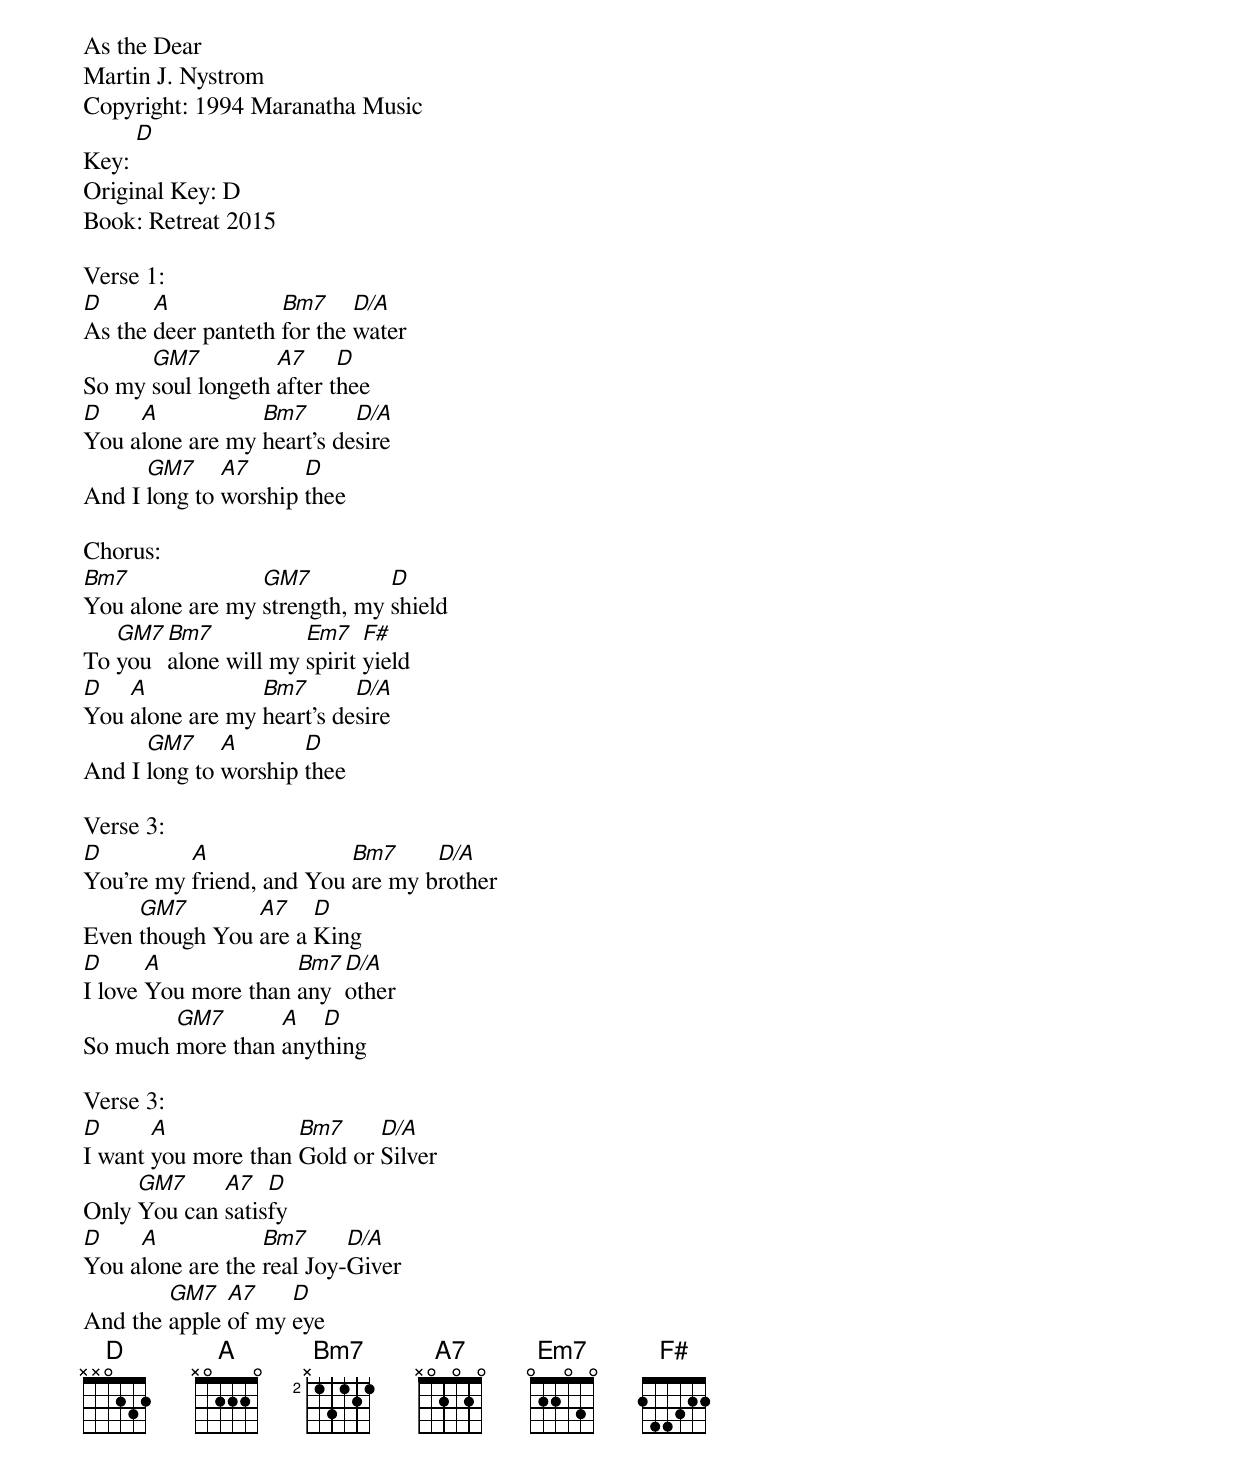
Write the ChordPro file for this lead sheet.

As the Dear
Martin J. Nystrom
Copyright: 1994 Maranatha Music
Key: [D]
Original Key: D
Book: Retreat 2015

Verse 1:
[D]As the [A]deer panteth [Bm7]for the [D/A]water
So my [GM7]soul longeth [A7]after t[D]hee
[D]You a[A]lone are my [Bm7]heart's de[D/A]sire
And I [GM7]long to [A7]worship [D]thee

Chorus:
[Bm7]You alone are my [GM7]strength, my [D]shield
To [GM7]you [Bm7]alone will my [Em7]spirit [F#]yield
[D]You [A]alone are my [Bm7]heart's de[D/A]sire
And I [GM7]long to [A]worship [D]thee

Verse 3:
[D]You're my [A]friend, and You [Bm7]are my b[D/A]rother
Even [GM7]though You [A7]are a [D]King
[D]I love [A]You more than [Bm7]any [D/A]other
So much [GM7]more than [A]anyt[D]hing

Verse 3:
[D]I want [A]you more than [Bm7]Gold or [D/A]Silver
Only [GM7]You can [A7]satis[D]fy
[D]You a[A]lone are the [Bm7]real Joy-[D/A]Giver
And the [GM7]apple [A7]of my [D]eye
